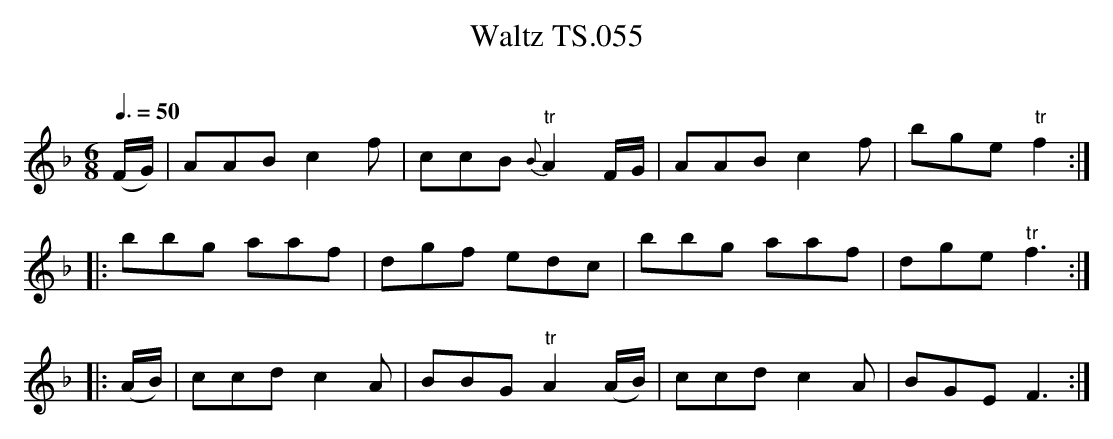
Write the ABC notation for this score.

X:1
T:Waltz TS.055
M:6/8
L:1/8
Q:3/8=50
O:
K:F
(F/G/)|AABc2f|ccB {B}"tr"A2 F/G/|AAB c2f|bge"tr"f2:|
|:bbg aaf|dgf edc|bbg aaf|dge"tr"f3:|
|:(A/B/)|ccdc2A|BBG"tr"A2 (A/B/)|ccdc2A|BGEF3:|]
